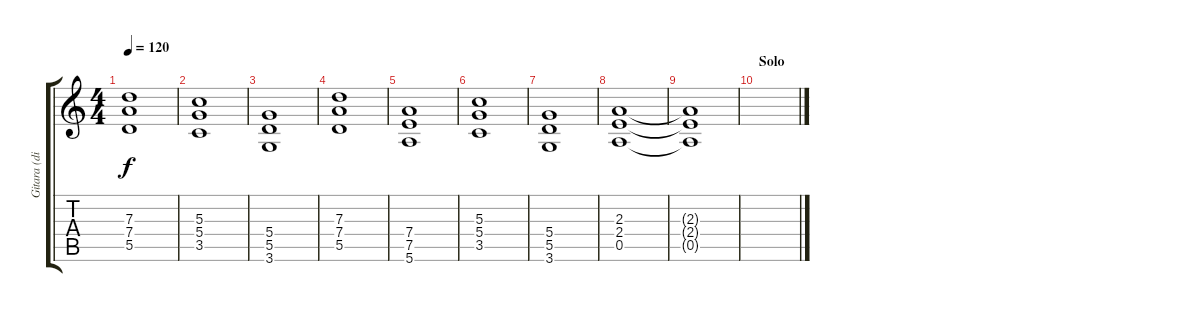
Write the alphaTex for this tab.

\track ("Gitara (distorzija)" "Gitara (di") {instrument distortionguitar}
\staff {score tabs}
\tuning (E4 B3 G3 D3 A2 E2) {hide}
\ts (4 4)
\tempo 120
\clef g2
\ks c
(7.3{t} 7.4{t} 5.5{t}).1{dy f} |
(5.3 5.4 3.5).1 |
(5.4 5.5 3.6).1 |
(7.3 7.4 5.5).1 |
(7.4 7.5 5.6).1 |
(5.3 5.4 3.5).1 |
(5.4 5.5 3.6).1 |
(2.3 2.4 0.5).1 |
(2.3{t} 2.4{t} 0.5{t}).1 |
\section ("" "Solo")
